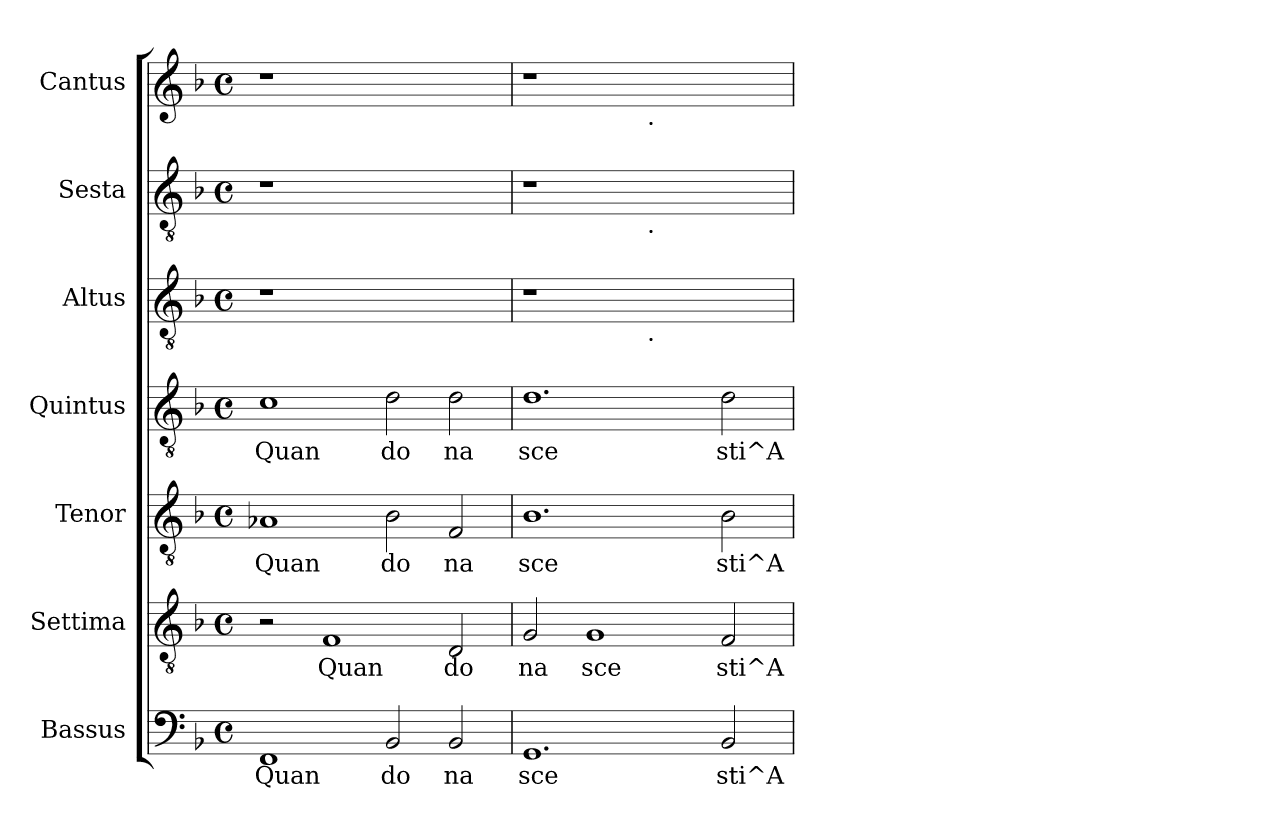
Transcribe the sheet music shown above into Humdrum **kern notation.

**kern	**text	**kern	**text	**kern	**text	**kern	**text	**kern	**kern	**kern
*part7	*part7	*part6	*part6	*part5	*part5	*part4	*part4	*part3	*part2	*part1
*staff7	*staff7	*staff6	*staff6	*staff5	*staff5	*staff4	*staff4	*staff3	*staff2	*staff1
*I"Bassus	*	*I"Settima	*	*I"Tenor	*	*I"Quintus	*	*I"Altus	*I"Sesta	*I"Cantus
!!LO:PB:g=z
*stria5	*	*stria5	*	*stria5	*	*stria5	*	*stria5	*stria5	*stria5
*clefF4	*	*clefGv2	*	*clefGv2	*	*clefGv2	*	*clefGv2	*clefGv2	*clefG2
*k[b-]	*	*k[b-]	*	*k[b-]	*	*k[b-]	*	*k[b-]	*k[b-]	*k[b-]
*F:	*	*F:	*	*F:	*	*F:	*	*F:	*F:	*F:
*M4/4	*	*M4/4	*	*M4/4	*	*M4/4	*	*M4/4	*M4/4	*M4/4
*met(c)	*	*met(c)	*	*met(c)	*	*met(c)	*	*met(c)	*met(c)	*met(c)
=1	=1	=1	=1	=1	=1	=1	=1	=1	=1	=1
!	!LO:LY:b:cj	!	!	!	!LO:LY:b:cj	!	!LO:LY:b:cj	!	!	!
1FF	Quan	2r	.	1A-X	Quan	1c	Quan	1r	1r	1r
!	!	!	!LO:LY:b:cj	!	!	!	!	!	!	!
.	.	1F	Quan	.	.	.	.	.	.	.
!	!LO:LY:b:cj	!	!	!	!LO:LY:b:cj	!	!LO:LY:b:cj	!	!	!
2BB-/	do	.	.	2B-\	do	2d\	do	1ryy	1ryy	1ryy
!	!LO:LY:b:cj	!	!LO:LY:b:cj	!	!LO:LY:b:cj	!	!LO:LY:b:cj	!	!	!
2BB-/	na	2D/	do	2F/	na	2d\	na	.	.	.
=2	=2	=2	=2	=2	=2	=2	=2	=2	=2	=2
!	!LO:LY:b:cj	!	!LO:LY:b:cj	!	!LO:LY:b:cj	!	!LO:LY:b:cj	!	!	!
*	*	*	*	*	*	*	*	*^	*^	*^
1.GG	sce	2G/	na	1.B-	sce	1.d	sce	1r	2ryy	1r	2ryy	1r	2ryy
!	!	!	!LO:LY:b:cj	!	!	!	!	!	!	!	!	!	!
.	.	1G	sce	.	.	.	.	.	4...ryy	.	4...ryy	.	4...ryy
!	!	!	!	!	!	!	!	!	!	!	!	!	!LO:TX:b:t=.
!	!	!	!	!	!	!	!	!	!	!	!LO:TX:b:t=.	!	!
!	!	!	!	!	!	!	!	!	!LO:TX:b:t=.	!	!	!	!
.	.	.	.	.	.	.	.	.	1ryy	.	1ryy	.	1ryy
.	.	.	.	.	.	.	.	1ryy	.	1ryy	.	1ryy	.
!	!LO:LY:b:cj	!	!LO:LY:b:cj	!	!LO:LY:b:cj	!	!LO:LY:b:cj	!	!	!	!	!	!
2BB-/	sti^A	2F/	sti^A	2B-\	sti^A	2d\	sti^A	.	.	.	.	.	.
.	.	.	.	.	.	.	.	.	32ryy	.	32ryy	.	32ryy
*	*	*	*	*	*	*	*	*v	*v	*	*	*v	*v
*	*	*	*	*	*	*	*	*	*v	*v	*
=	=	=	=	=	=	=	=	=	=	=
*-	*-	*-	*-	*-	*-	*-	*-	*-	*-	*-
